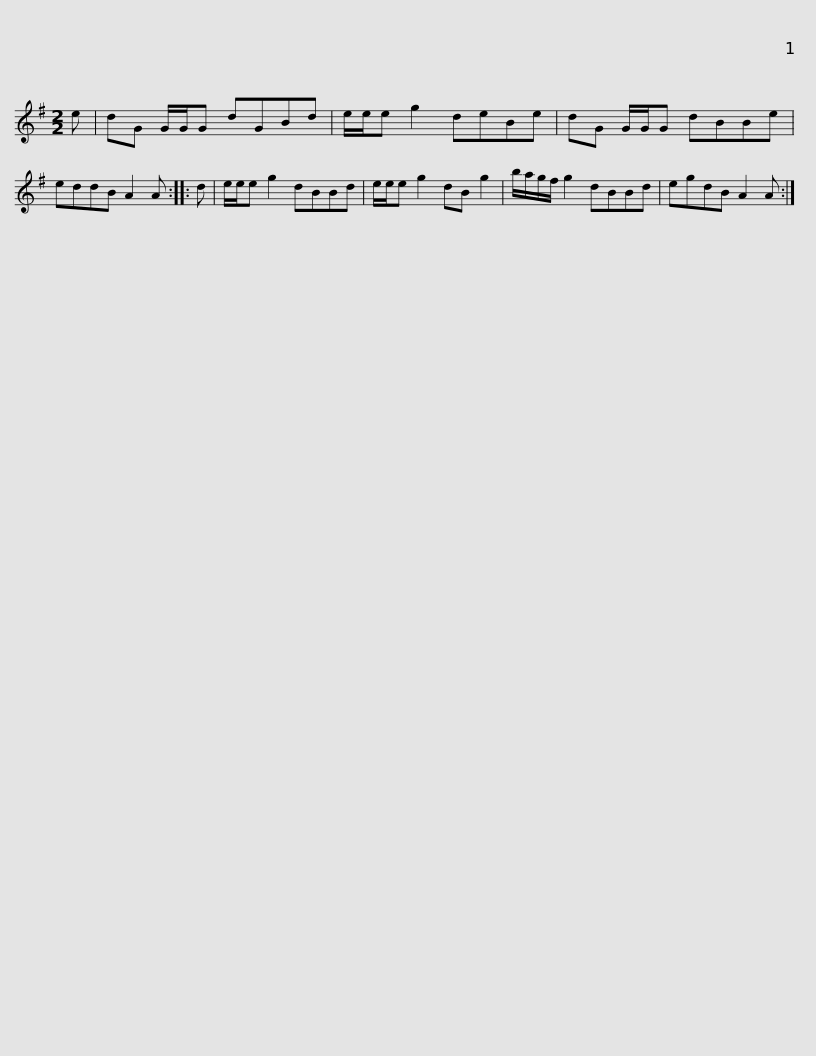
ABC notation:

X:1
L:1/8
M:2/2
I:linebreak $
K:G
V:1 treble
V:1
 e | dG G/G/G dGBd | e/e/e g2 deBe | dG G/G/G dBBe | eddB A2 A :: %5
 d | e/e/e g2 dBBd |$ e/e/e g2 dB g2 | b/a/g/f/ g2 dBBd | egdB A2 A :| %10
